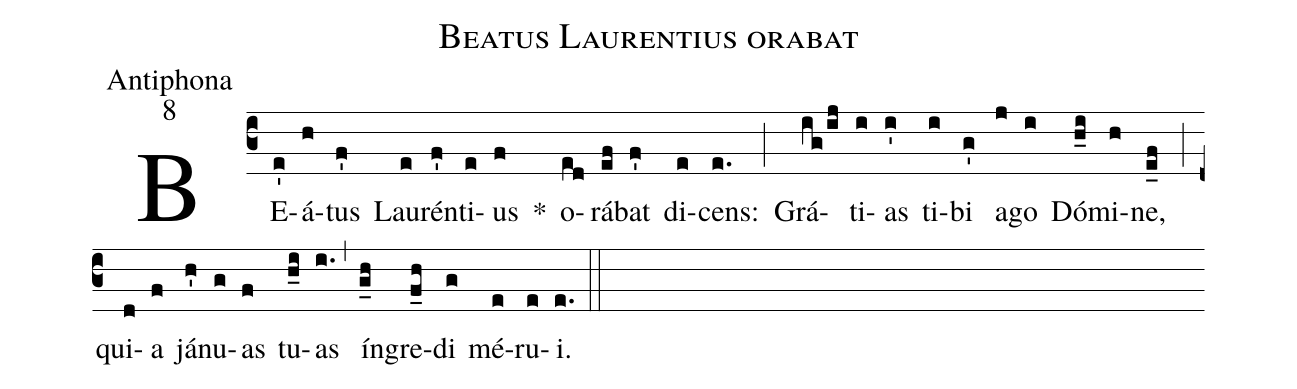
name:Beatus Laurentius orabat;
office-part:Antiphona;
mode:8;
%%
(c3) BE(e')á(h)tus(f') Lau(e)rén(f')ti(e)us(f) *() o(ed)rá(ef)bat(f') di(e)cens:(e.) (;) Grá(ig/ij)ti(i)as(i') ti(i)bi(g') a(j)go(i) Dó(h_i)mi(h)ne,(e_f) (;) qui(d)a(f) já(h')nu(g)as(f) tu(h_i)as(i.) (,) ín(g_h)gre(f_h)di(g) mé(e)ru(e)i.(e.) (::)
